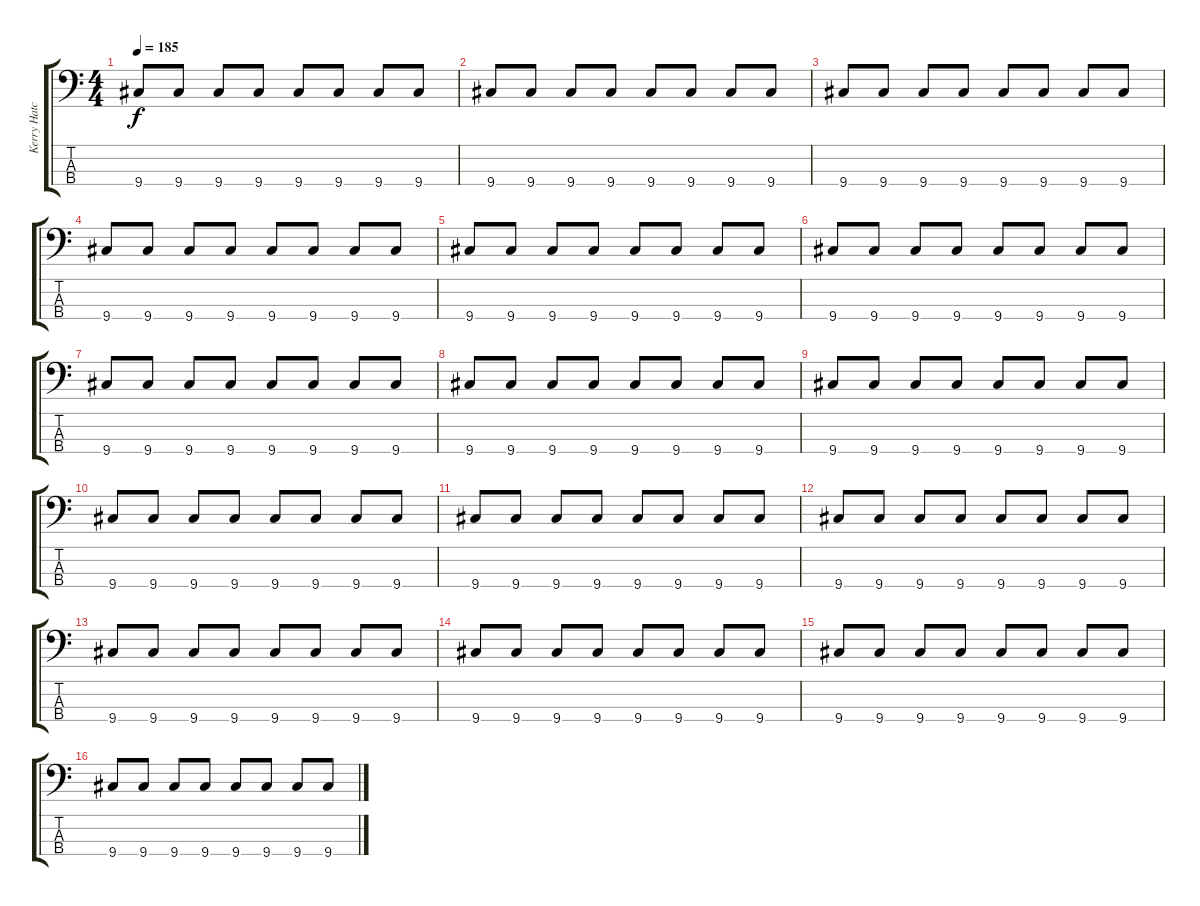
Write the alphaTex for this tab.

\track ("Kerry Hatch" "Kerry Hatc") {instrument electricbasspick}
\staff {score tabs}
\tuning (G2 D2 A1 E1) {hide}
\ts (4 4)
\tempo 185
\clef f4
\ks c
9.4.8{dy f} 9.4.8 9.4.8 9.4.8 9.4.8 9.4.8 9.4.8 9.4.8 |
9.4.8 9.4.8 9.4.8 9.4.8 9.4.8 9.4.8 9.4.8 9.4.8 |
9.4.8 9.4.8 9.4.8 9.4.8 9.4.8 9.4.8 9.4.8 9.4.8 |
9.4.8 9.4.8 9.4.8 9.4.8 9.4.8 9.4.8 9.4.8 9.4.8 |
9.4.8 9.4.8 9.4.8 9.4.8 9.4.8 9.4.8 9.4.8 9.4.8 |
9.4.8 9.4.8 9.4.8 9.4.8 9.4.8 9.4.8 9.4.8 9.4.8 |
9.4.8 9.4.8 9.4.8 9.4.8 9.4.8 9.4.8 9.4.8 9.4.8 |
9.4.8 9.4.8 9.4.8 9.4.8 9.4.8 9.4.8 9.4.8 9.4.8 |
9.4.8 9.4.8 9.4.8 9.4.8 9.4.8 9.4.8 9.4.8 9.4.8 |
9.4.8 9.4.8 9.4.8 9.4.8 9.4.8 9.4.8 9.4.8 9.4.8 |
9.4.8 9.4.8 9.4.8 9.4.8 9.4.8 9.4.8 9.4.8 9.4.8 |
9.4.8 9.4.8 9.4.8 9.4.8 9.4.8 9.4.8 9.4.8 9.4.8 |
9.4.8 9.4.8 9.4.8 9.4.8 9.4.8 9.4.8 9.4.8 9.4.8 |
9.4.8 9.4.8 9.4.8 9.4.8 9.4.8 9.4.8 9.4.8 9.4.8 |
9.4.8 9.4.8 9.4.8 9.4.8 9.4.8 9.4.8 9.4.8 9.4.8 |
9.4.8 9.4.8 9.4.8 9.4.8 9.4.8 9.4.8 9.4.8 9.4.8
